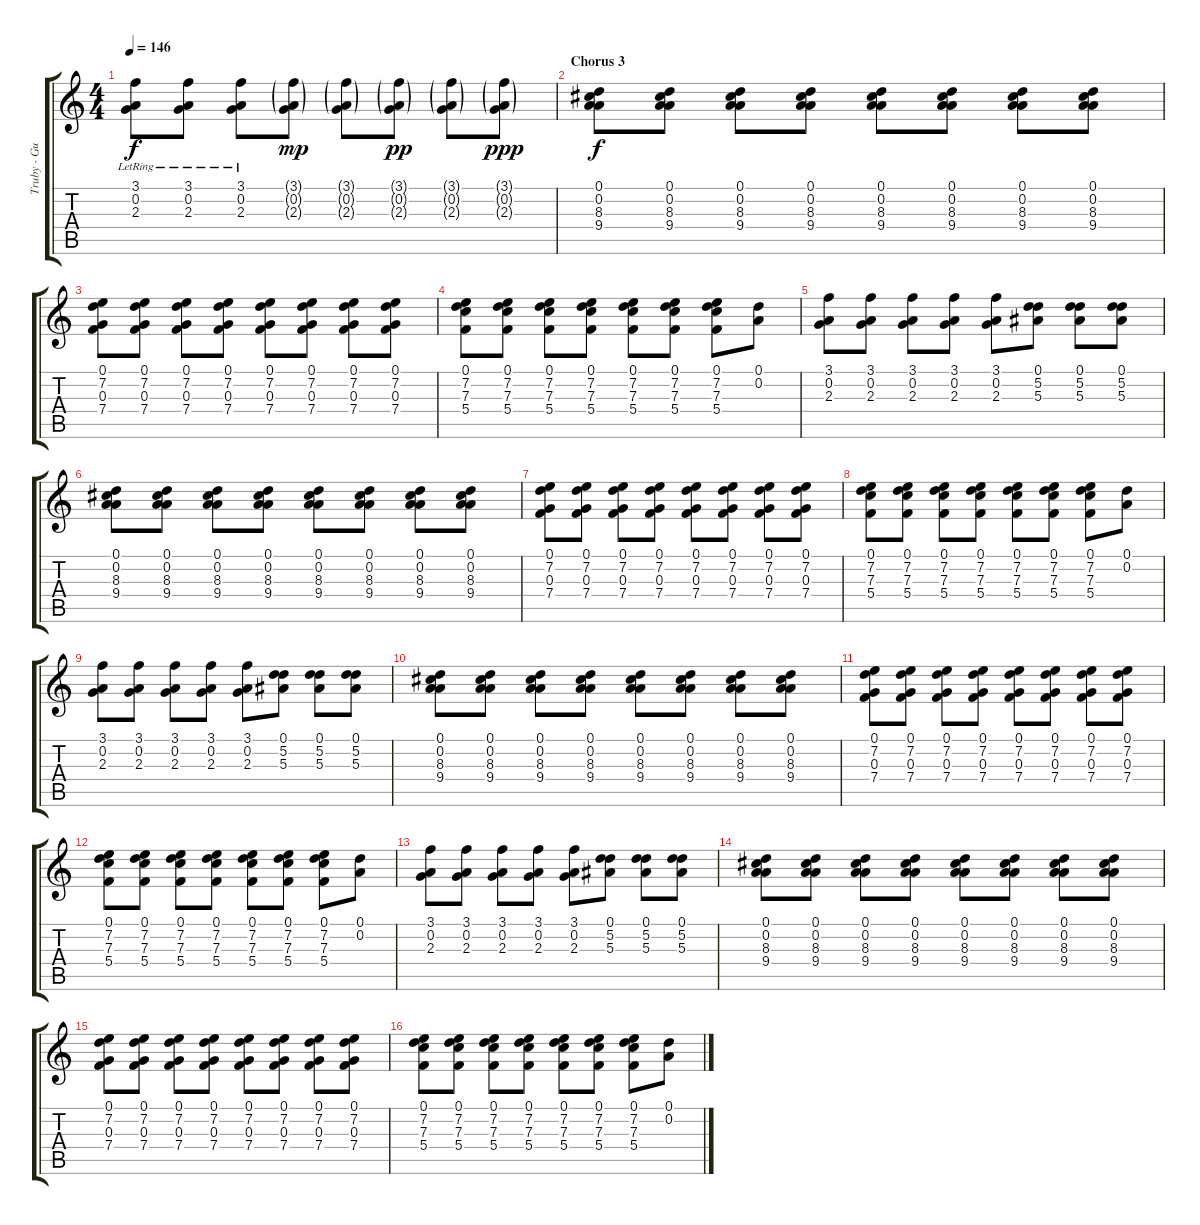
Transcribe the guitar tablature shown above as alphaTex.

\track ("Truby - Guitar 1" "Truby - Gu") {instrument distortionguitar}
\staff {score tabs}
\tuning (D4 A3 F3 C3 G2 C2) {hide}
\ts (4 4)
\tempo 146
\clef g2
\ks c
(3.1{lr} 0.2{lr} 2.3{lr}).8{dy f} (3.1{lr} 0.2{lr} 2.3{lr}).8 (3.1 0.2{lr} 2.3{lr}).8 (3.1{g} 0.2{g} 2.3{g}).8{dy mp} (3.1{g} 0.2{g} 2.3{g}).8 (3.1{g} 0.2{g} 2.3{g}).8{dy pp} (3.1{g} 0.2{g} 2.3{g}).8 (3.1{g} 0.2{g} 2.3{g}).8{dy ppp} |
\section ("" "Chorus 3")
(0.1 0.2 8.3 9.4).8{dy f instrument distortionguitar} (0.1 0.2 8.3 9.4).8 (0.1 0.2 8.3 9.4).8 (0.1 0.2 8.3 9.4).8 (0.1 0.2 8.3 9.4).8 (0.1 0.2 8.3 9.4).8 (0.1 0.2 8.3 9.4).8 (0.1 0.2 8.3 9.4).8 |
(0.1 7.2 0.3 7.4).8 (0.1 7.2 0.3 7.4).8 (0.1 7.2 0.3 7.4).8 (0.1 7.2 0.3 7.4).8 (0.1 7.2 0.3 7.4).8 (0.1 7.2 0.3 7.4).8 (0.1 7.2 0.3 7.4).8 (0.1 7.2 0.3 7.4).8 |
(0.1 7.2 7.3 5.4).8 (0.1 7.2 7.3 5.4).8 (0.1 7.2 7.3 5.4).8 (0.1 7.2 7.3 5.4).8 (0.1 7.2 7.3 5.4).8 (0.1 7.2 7.3 5.4).8 (0.1 7.2 7.3 5.4).8 (0.1 0.2).8 |
(3.1 0.2 2.3).8 (3.1 0.2 2.3).8 (3.1 0.2 2.3).8 (3.1 0.2 2.3).8 (3.1 0.2 2.3).8 (0.1 5.2 5.3).8 (0.1 5.2 5.3).8 (0.1 5.2 5.3).8 |
(0.1 0.2 8.3 9.4).8 (0.1 0.2 8.3 9.4).8 (0.1 0.2 8.3 9.4).8 (0.1 0.2 8.3 9.4).8 (0.1 0.2 8.3 9.4).8 (0.1 0.2 8.3 9.4).8 (0.1 0.2 8.3 9.4).8 (0.1 0.2 8.3 9.4).8 |
(0.1 7.2 0.3 7.4).8 (0.1 7.2 0.3 7.4).8 (0.1 7.2 0.3 7.4).8 (0.1 7.2 0.3 7.4).8 (0.1 7.2 0.3 7.4).8 (0.1 7.2 0.3 7.4).8 (0.1 7.2 0.3 7.4).8 (0.1 7.2 0.3 7.4).8 |
(0.1 7.2 7.3 5.4).8 (0.1 7.2 7.3 5.4).8 (0.1 7.2 7.3 5.4).8 (0.1 7.2 7.3 5.4).8 (0.1 7.2 7.3 5.4).8 (0.1 7.2 7.3 5.4).8 (0.1 7.2 7.3 5.4).8 (0.1 0.2).8 |
(3.1 0.2 2.3).8 (3.1 0.2 2.3).8 (3.1 0.2 2.3).8 (3.1 0.2 2.3).8 (3.1 0.2 2.3).8 (0.1 5.2 5.3).8 (0.1 5.2 5.3).8 (0.1 5.2 5.3).8 |
(0.1 0.2 8.3 9.4).8 (0.1 0.2 8.3 9.4).8 (0.1 0.2 8.3 9.4).8 (0.1 0.2 8.3 9.4).8 (0.1 0.2 8.3 9.4).8 (0.1 0.2 8.3 9.4).8 (0.1 0.2 8.3 9.4).8 (0.1 0.2 8.3 9.4).8 |
(0.1 7.2 0.3 7.4).8 (0.1 7.2 0.3 7.4).8 (0.1 7.2 0.3 7.4).8 (0.1 7.2 0.3 7.4).8 (0.1 7.2 0.3 7.4).8 (0.1 7.2 0.3 7.4).8 (0.1 7.2 0.3 7.4).8 (0.1 7.2 0.3 7.4).8 |
(0.1 7.2 7.3 5.4).8 (0.1 7.2 7.3 5.4).8 (0.1 7.2 7.3 5.4).8 (0.1 7.2 7.3 5.4).8 (0.1 7.2 7.3 5.4).8 (0.1 7.2 7.3 5.4).8 (0.1 7.2 7.3 5.4).8 (0.1 0.2).8 |
(3.1 0.2 2.3).8 (3.1 0.2 2.3).8 (3.1 0.2 2.3).8 (3.1 0.2 2.3).8 (3.1 0.2 2.3).8 (0.1 5.2 5.3).8 (0.1 5.2 5.3).8 (0.1 5.2 5.3).8 |
(0.1 0.2 8.3 9.4).8 (0.1 0.2 8.3 9.4).8 (0.1 0.2 8.3 9.4).8 (0.1 0.2 8.3 9.4).8 (0.1 0.2 8.3 9.4).8 (0.1 0.2 8.3 9.4).8 (0.1 0.2 8.3 9.4).8 (0.1 0.2 8.3 9.4).8 |
(0.1 7.2 0.3 7.4).8 (0.1 7.2 0.3 7.4).8 (0.1 7.2 0.3 7.4).8 (0.1 7.2 0.3 7.4).8 (0.1 7.2 0.3 7.4).8 (0.1 7.2 0.3 7.4).8 (0.1 7.2 0.3 7.4).8 (0.1 7.2 0.3 7.4).8 |
(0.1 7.2 7.3 5.4).8 (0.1 7.2 7.3 5.4).8 (0.1 7.2 7.3 5.4).8 (0.1 7.2 7.3 5.4).8 (0.1 7.2 7.3 5.4).8 (0.1 7.2 7.3 5.4).8 (0.1 7.2 7.3 5.4).8 (0.1 0.2).8
